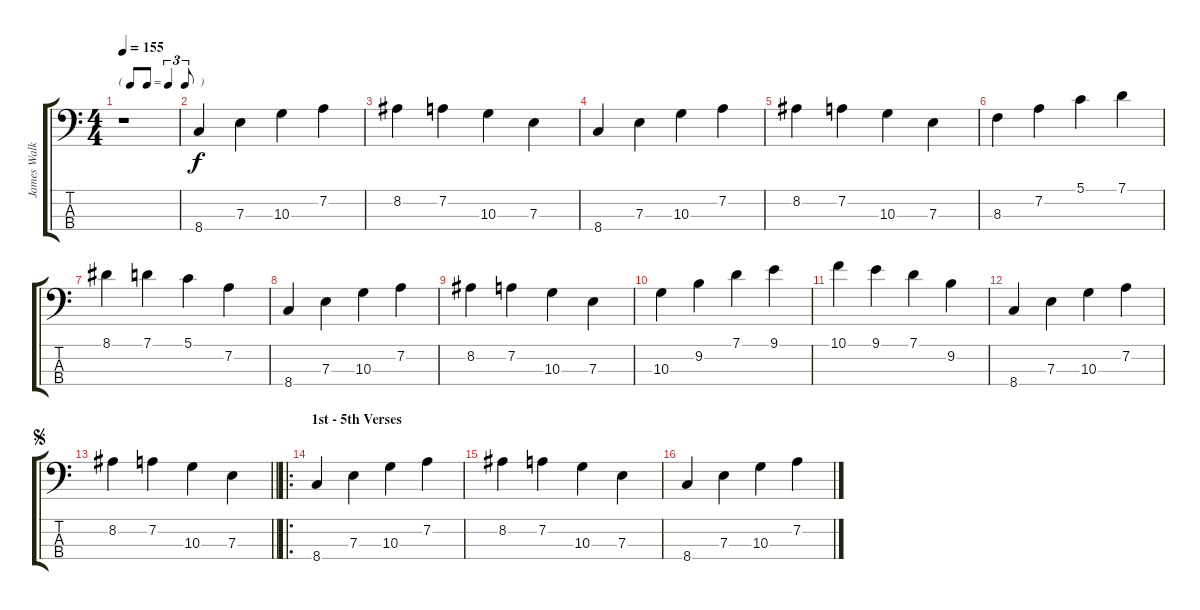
\track ("James Walker - Upright Bass" "James Walk") {instrument acousticbass}
\staff {score tabs}
\tuning (G2 D2 A1 E1) {hide}
\ts (4 4)
\tf triplet8th
\tempo 155
\clef f4
\ks c
r.1{dy f instrument acousticbass} |
8.4.4 7.3.4 10.3.4 7.2.4 |
8.2.4 7.2.4 10.3.4 7.3.4 |
8.4.4 7.3.4 10.3.4 7.2.4 |
8.2.4 7.2.4 10.3.4 7.3.4 |
8.3.4 7.2.4 5.1.4 7.1.4 |
8.1.4 7.1.4 5.1.4 7.2.4 |
8.4.4 7.3.4 10.3.4 7.2.4 |
8.2.4 7.2.4 10.3.4 7.3.4 |
10.3.4 9.2.4 7.1.4 9.1.4 |
10.1.4 9.1.4 7.1.4 9.2.4 |
8.4.4 7.3.4 10.3.4 7.2.4 |
\jump segno
\barLineRight lightlight
8.2.4 7.2.4 10.3.4 7.3.4 |
\ro
\section ("" "1st - 5th Verses")
8.4.4 7.3.4 10.3.4 7.2.4 |
8.2.4 7.2.4 10.3.4 7.3.4 |
8.4.4 7.3.4 10.3.4 7.2.4
